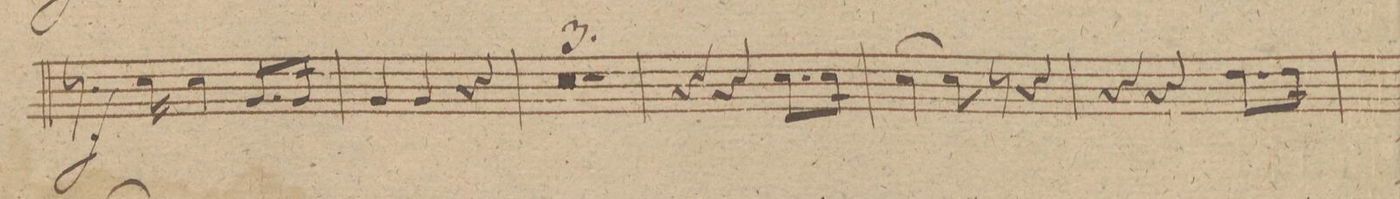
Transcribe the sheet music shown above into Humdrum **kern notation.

**kern	**dynam
*I"Corno 1mo in A.	*
*clefG2	*
*k[f#c#g#]	*
*M3/4	*
8.r	.
16a\	f
4a\	.
8.e/L	.
16e/Jk	.
=77	=77
4e/	.
4e/	.
4r	.
=78	=78
1.r	.
=79	=79
=80	=80
2.r	.
=81	=81
4r	.
4r	.
8.a\L	.
16a\Jk	.
=82	=82
[4a\	.
8a\]	.
8r	.
4r	.
=83	=83
4r	.
4r	.
8.b\L	.
16b\Jk	.
=84	=84
*-	*-
